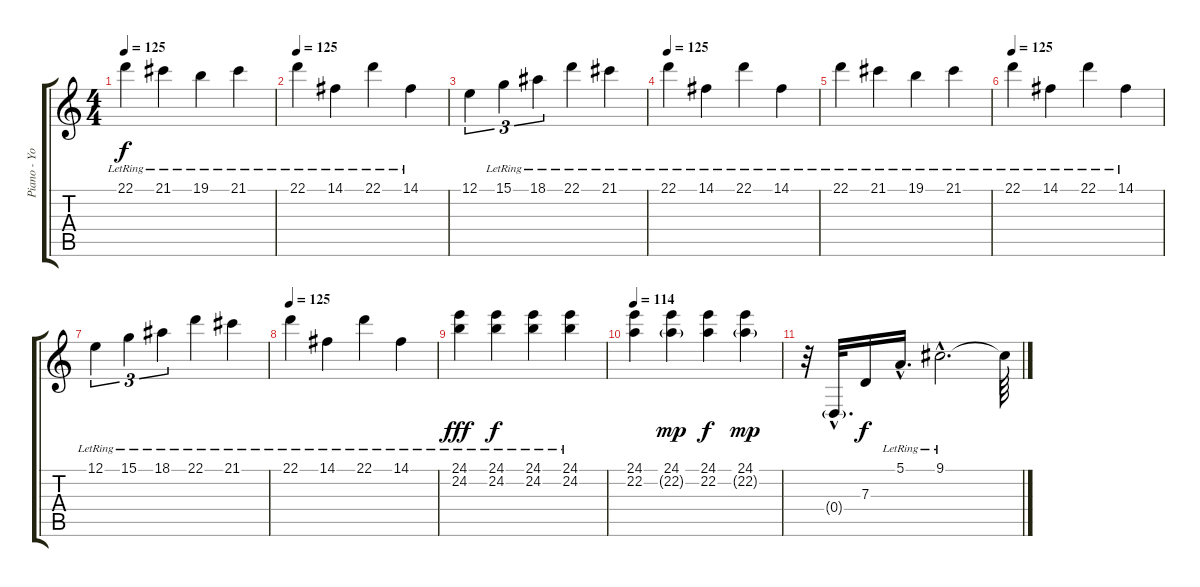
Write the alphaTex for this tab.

\track ("Piano - Yoni" "Piano - Yo") {instrument acousticgrandpiano}
\staff {score tabs}
\tuning (E4 B3 G3 D3 A2 E2) {hide}
\ts (4 4)
\tempo 125
\clef g2
\ks c
22.1{lr}.4{dy f} 21.1{lr}.4 19.1{lr}.4 21.1{lr}.4 |
\tempo 125
22.1{lr}.4{volume 13} 14.1{lr}.4 22.1{lr}.4 14.1{lr}.4 |
12.1.4{tu (3 2)} 15.1{lr}.4{tu (3 2)} 18.1{lr}.4{tu (3 2)} 22.1{lr}.4 21.1{lr}.4 |
\tempo 125
22.1{lr}.4 14.1{lr}.4 22.1{lr}.4 14.1{lr}.4 |
22.1{lr}.4 21.1{lr}.4 19.1{lr}.4 21.1{lr}.4 |
\tempo 125
22.1{lr}.4{volume 13} 14.1{lr}.4 22.1{lr}.4 14.1{lr}.4 |
12.1{lr}.4{tu (3 2)} 15.1{lr}.4{tu (3 2)} 18.1{lr}.4{tu (3 2)} 22.1{lr}.4 21.1{lr}.4 |
\tempo 125
22.1{lr}.4 14.1{lr}.4 22.1{lr}.4 14.1{lr}.4 |
(24.1{lr} 24.2).4{dy fff} (24.1{lr} 24.2).4{dy f} (24.1{lr} 24.2).4 (24.1{lr} 24.2).4 |
\tempo 114
(24.1 22.2).4 (24.1 22.2{g}).4{dy mp} (24.1 22.2).4{dy f} (24.1 22.2{g}).4{dy mp} |
r.32 0.4{g hac}.32{d} 7.3.16{dy f} 5.1{hac lr}.16{d} 9.1{hac lr}.2{d} 9.1{t}.64
